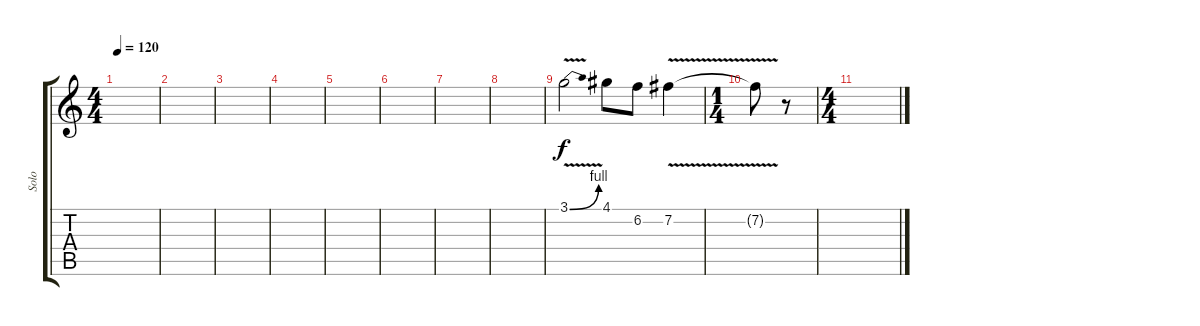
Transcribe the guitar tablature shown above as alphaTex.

\track ("Solo" "Solo") {instrument distortionguitar}
\staff {score tabs}
\tuning (E4 B3 G3 D3 A2 E2) {hide}
\ts (4 4)
\tempo 120
\clef g2
\ks c
|
|
|
|
|
|
|
|
3.1{be (bend 0 0 60 4) v}.2 4.1.8 6.2.8 7.2{v}.4 |
\ts (1 4)
7.2{t}.8 r.8 |
\ts (4 4)
